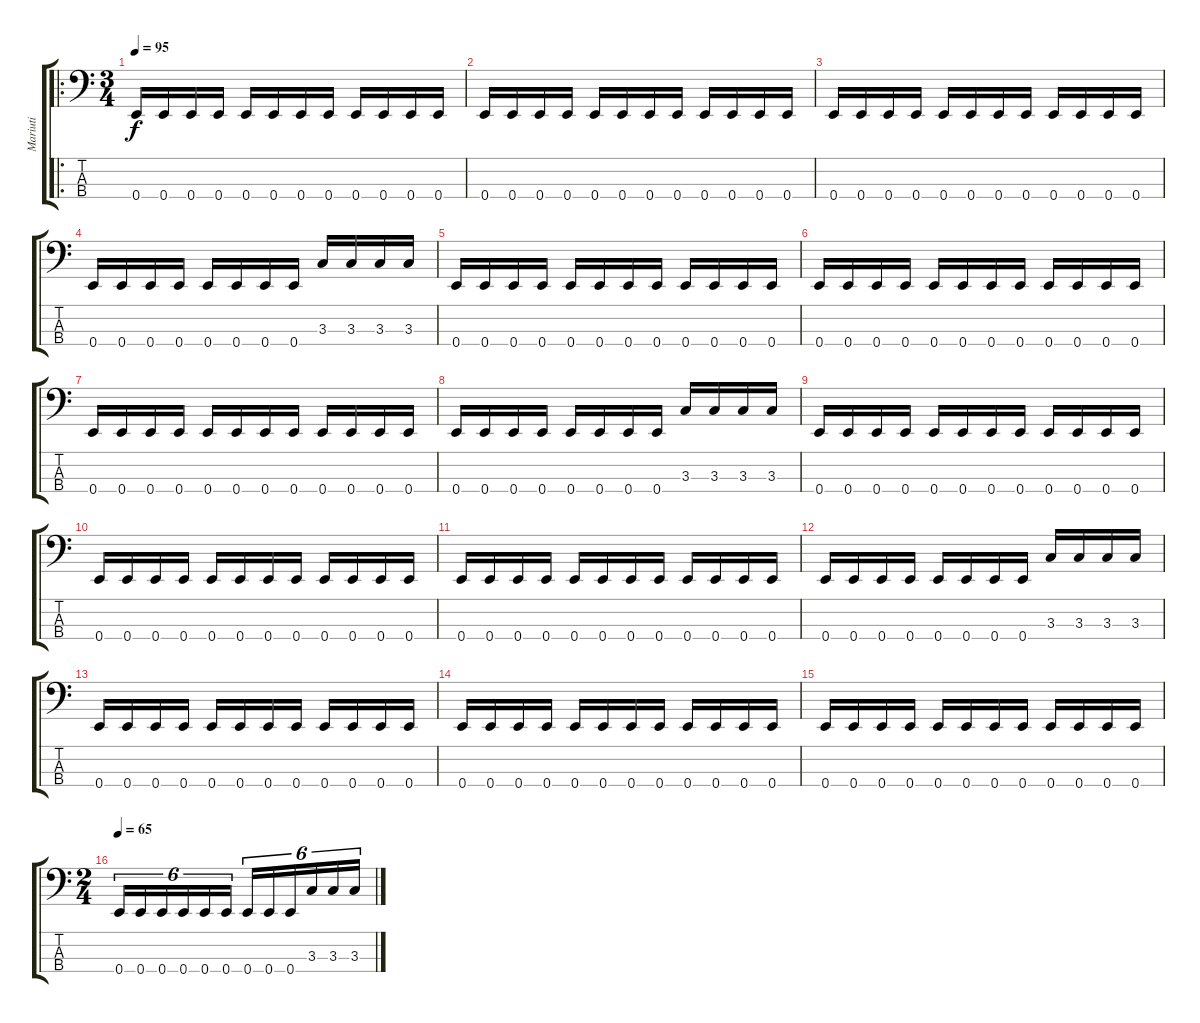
\track ("Mariuti" "Mariuti") {instrument electricbassfinger}
\staff {score tabs}
\tuning (G2 D2 A1 E1) {hide}
\ro
\ts (3 4)
\tempo 95
\clef f4
\ks c
0.4.16{dy f} 0.4.16 0.4.16 0.4.16 0.4.16 0.4.16 0.4.16 0.4.16 0.4.16 0.4.16 0.4.16 0.4.16 |
0.4.16 0.4.16 0.4.16 0.4.16 0.4.16 0.4.16 0.4.16 0.4.16 0.4.16 0.4.16 0.4.16 0.4.16 |
0.4.16 0.4.16 0.4.16 0.4.16 0.4.16 0.4.16 0.4.16 0.4.16 0.4.16 0.4.16 0.4.16 0.4.16 |
0.4.16 0.4.16 0.4.16 0.4.16 0.4.16 0.4.16 0.4.16 0.4.16 3.3.16 3.3.16 3.3.16 3.3.16 |
0.4.16 0.4.16 0.4.16 0.4.16 0.4.16 0.4.16 0.4.16 0.4.16 0.4.16 0.4.16 0.4.16 0.4.16 |
0.4.16 0.4.16 0.4.16 0.4.16 0.4.16 0.4.16 0.4.16 0.4.16 0.4.16 0.4.16 0.4.16 0.4.16 |
0.4.16 0.4.16 0.4.16 0.4.16 0.4.16 0.4.16 0.4.16 0.4.16 0.4.16 0.4.16 0.4.16 0.4.16 |
0.4.16 0.4.16 0.4.16 0.4.16 0.4.16 0.4.16 0.4.16 0.4.16 3.3.16 3.3.16 3.3.16 3.3.16 |
0.4.16 0.4.16 0.4.16 0.4.16 0.4.16 0.4.16 0.4.16 0.4.16 0.4.16 0.4.16 0.4.16 0.4.16 |
0.4.16 0.4.16 0.4.16 0.4.16 0.4.16 0.4.16 0.4.16 0.4.16 0.4.16 0.4.16 0.4.16 0.4.16 |
0.4.16 0.4.16 0.4.16 0.4.16 0.4.16 0.4.16 0.4.16 0.4.16 0.4.16 0.4.16 0.4.16 0.4.16 |
0.4.16 0.4.16 0.4.16 0.4.16 0.4.16 0.4.16 0.4.16 0.4.16 3.3.16 3.3.16 3.3.16 3.3.16 |
0.4.16 0.4.16 0.4.16 0.4.16 0.4.16 0.4.16 0.4.16 0.4.16 0.4.16 0.4.16 0.4.16 0.4.16 |
0.4.16 0.4.16 0.4.16 0.4.16 0.4.16 0.4.16 0.4.16 0.4.16 0.4.16 0.4.16 0.4.16 0.4.16 |
0.4.16 0.4.16 0.4.16 0.4.16 0.4.16 0.4.16 0.4.16 0.4.16 0.4.16 0.4.16 0.4.16 0.4.16 |
\ts (2 4)
\tempo 65
0.4.16{tu (6 4)} 0.4.16{tu (6 4)} 0.4.16{tu (6 4)} 0.4.16{tu (6 4)} 0.4.16{tu (6 4)} 0.4.16{tu (6 4)} 0.4.16{tu (6 4)} 0.4.16{tu (6 4)} 0.4.16{tu (6 4)} 3.3.16{tu (6 4)} 3.3.16{tu (6 4)} 3.3.16{tu (6 4)}
